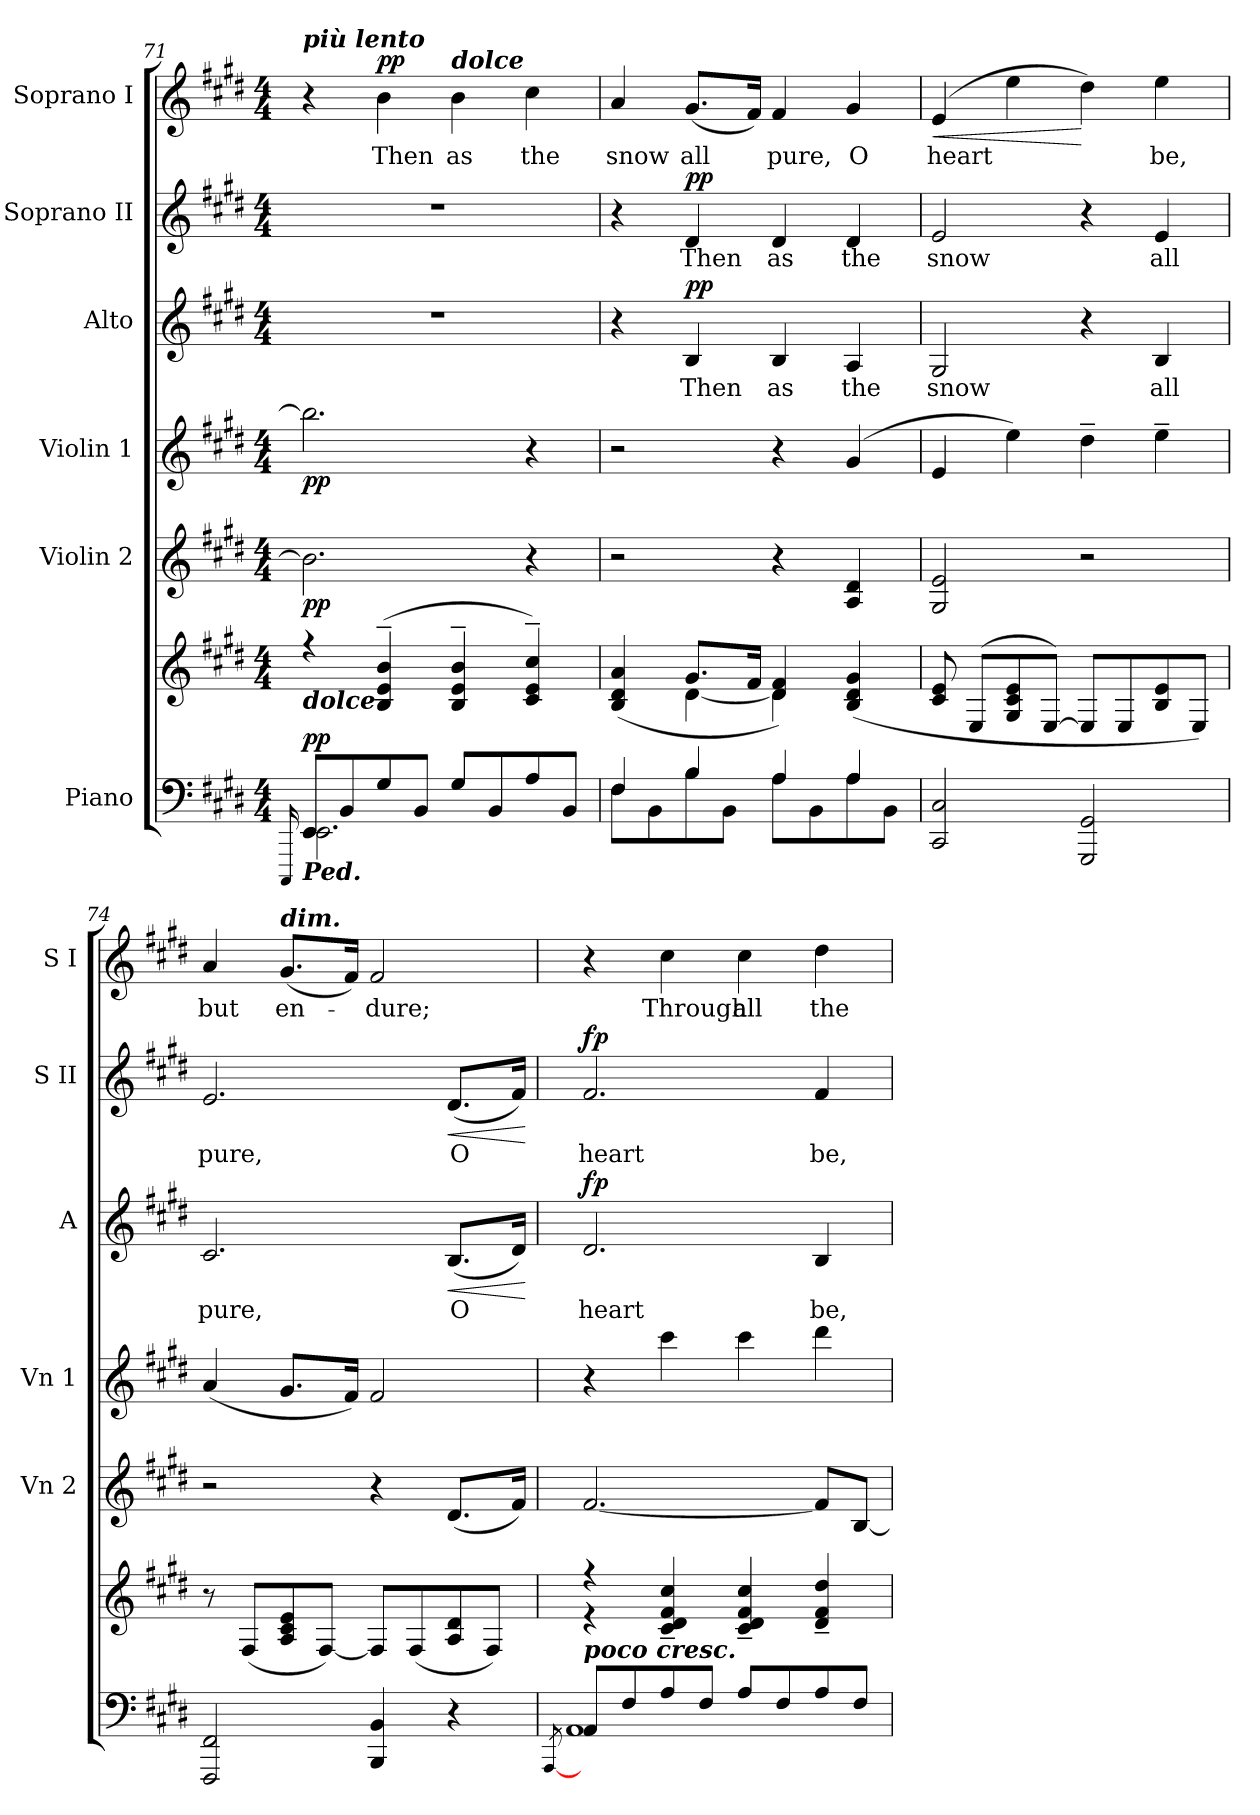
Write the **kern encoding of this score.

**kern	**kern	**dynam	**kern	**dynam	**kern	**dynam	**kern	**text	**dynam	**kern	**text	**dynam	**kern	**text	**dynam
*part6	*part6	*part6	*part5	*part5	*part4	*part4	*part3	*part3	*part3	*part2	*part2	*part2	*part1	*part1	*part1
*staff7	*staff6	*staff6/7	*staff5	*staff5	*staff4	*staff4	*staff3	*staff3	*staff3	*staff2	*staff2	*staff2	*staff1	*staff1	*staff1
*I"Piano	*	*	*I"Violin 2	*	*I"Violin 1	*	*I"Alto	*	*	*I"Soprano II	*	*	*I"Soprano I	*	*
*	*	*	*I'Vn 2	*	*I'Vn 1	*	*I'A	*	*	*I'S II	*	*	*I'S I	*	*
*clefF4	*clefG2	*	*clefG2	*	*clefG2	*	*clefG2	*	*	*clefG2	*	*	*clefG2	*	*
*k[f#c#g#d#]	*k[f#c#g#d#]	*	*k[f#c#g#d#]	*	*k[f#c#g#d#]	*	*k[f#c#g#d#]	*	*	*k[f#c#g#d#]	*	*	*k[f#c#g#d#]	*	*
*E:	*E:	*	*E:	*	*E:	*	*E:	*	*	*E:	*	*	*E:	*	*
*M4/4	*M4/4	*	*M4/4	*	*M4/4	*	*M4/4	*	*	*M4/4	*	*	*M4/4	*	*
=71	=71	=71	=71	=71	=71	=71	=71	=71	=71	=71	=71	=71	=71	=71	=71
*^	*	*	*	*	*	*	*	*	*	*	*	*	*	*	*
.	16qqCCC#/	.	.	.	.	.	.	.	.	.	.	.	.	.	.	.
*	*	*^	*	*	*	*	*	*	*	*	*	*	*	*	*	*
!	!	!	!	!	!	!	!	!	!	!	!	!	!	!	!LO:TX:a:Bi:t=più lento	!	!
!	!	!LO:TX:b:Bi:t=dolce	!	!	!	!	!	!	!	!	!	!	!	!	!	!	!
!LO:TX:b:Bi:t=Ped.	!	!	!	!	!	!	!	!	!	!	!	!	!	!	!	!	!
!	!	!	!	!LO:DY:a=2	!	!LO:DY:b	!	!LO:DY:b	!	!	!	!	!	!	!	!	!
8EE/L	2.EE\	4r	1ryy	pp	2.b]	pp	2.bb]	pp	1r	.	.	1r	.	.	4r	.	.
8BB/	.	.	.	.	.	.	.	.	.	.	.	.	.	.	.	.	.
!	!	!	!	!	!	!	!	!	!	!	!	!	!	!	!	!LO:LY:b	!LO:DY:b
8G#/	.	(>4B/~ 4e/~ 4b/~	.	.	.	.	.	.	.	.	.	.	.	.	4b	Then	pp
8BB/J	.	.	.	.	.	.	.	.	.	.	.	.	.	.	.	.	.
!	!	!	!	!	!	!	!	!	!	!	!	!	!	!	!LO:TX:a:Bi:t=dolce	!	!
!	!	!	!	!	!	!	!	!	!	!	!	!	!	!	!	!LO:LY:b	!
8G#/L	.	4B/~ 4e/~ 4b/~	.	.	.	.	.	.	.	.	.	.	.	.	4b	as	.
8BB/	.	.	.	.	.	.	.	.	.	.	.	.	.	.	.	.	.
!	!	!	!	!	!	!	!	!	!	!	!	!	!	!	!	!LO:LY:b	!
8A/	4ryy	4c#/~ 4e/~ 4cc#/~)	.	.	4r	.	4r	.	.	.	.	.	.	.	4cc#	the	.
8BB/J	.	.	.	.	.	.	.	.	.	.	.	.	.	.	.	.	.
=72	=72	=72	=72	=72	=72	=72	=72	=72	=72	=72	=72	=72	=72	=72	=72	=72	=72
!	!	!	!	!	!	!	!	!	!	!	!	!	!	!	!	!LO:LY:b	!
4F#/	8F#\L	(>4B/ 4d#/ 4a/	4ryy	.	2r	.	2r	.	4r	.	.	4r	.	.	4a	snow	.
.	8BB\	.	.	.	.	.	.	.	.	.	.	.	.	.	.	.	.
!	!	!	!	!	!	!	!	!	!	!LO:LY:b	!LO:DY:b	!	!LO:LY:b	!LO:DY:b	!	!LO:LY:b	!
4B/	8B\	8.g#/L	[4d#\	.	.	.	.	.	4B	Then	pp	4d#	Then	pp	(<8.g#L	all	.
.	8BB\J	.	.	.	.	.	.	.	.	.	.	.	.	.	.	.	.
.	.	16f#/J	.	.	.	.	.	.	.	.	.	.	.	.	16f#J)	.	.
!	!	!	!	!	!	!	!	!	!	!LO:LY:b	!	!	!LO:LY:b	!	!	!LO:LY:b	!
4A/	8A\L	4d#/ 4f#/)	4d#\]	.	4r	.	4r	.	4B	as	.	4d#	as	.	4f#	pure,	.
.	8BB\	.	.	.	.	.	.	.	.	.	.	.	.	.	.	.	.
!	!	!	!	!	!	!	!	!	!	!LO:LY:b	!	!	!LO:LY:b	!	!	!LO:LY:b	!
4A/	8A\	(<4B/ 4d#/ 4g#/	4ryy	.	4A 4d#	.	(<4g#	.	4A	the	.	4d#	the	.	4g#	O	.
.	8BB\J	.	.	.	.	.	.	.	.	.	.	.	.	.	.	.	.
!!LO:LB:g=z
=73	=73	=73	=73	=73	=73	=73	=73	=73	=73	=73	=73	=73	=73	=73	=73	=73	=73
!	!	!	!	!	!	!	!	!	!	!LO:LY:b	!	!	!LO:LY:b	!	!	!LO:LY:b	!LO:HP:b
2CC#/ 2C#/	2ryy	8c# 8e	1ryy	.	2G# 2e	.	4e	.	2G#	snow	.	2e	snow	.	(<4e	heart	<
.	.	(<8EL	.	.	.	.	.	.	.	.	.	.	.	.	.	.	.
.	.	8G# 8c# 8e	.	.	.	.	4ee)	.	.	.	.	.	.	.	4ee	.	.
.	.	[8EJ)	.	.	.	.	.	.	.	.	.	.	.	.	.	.	.
2GGG#/ 2GG#/	2ryy	8EL]	.	.	2r	.	4dd#~	.	4r	.	.	4r	.	.	4dd#)	.	[
.	.	8E	.	.	.	.	.	.	.	.	.	.	.	.	.	.	.
!	!	!	!	!	!	!	!	!	!	!LO:LY:b	!	!	!LO:LY:b	!	!	!LO:LY:b	!
.	.	8B 8e	.	.	.	.	4ee~	.	4B	all	.	4e	all	.	4ee	be,	.
.	.	8EJ)	.	.	.	.	.	.	.	.	.	.	.	.	.	.	.
=74	=74	=74	=74	=74	=74	=74	=74	=74	=74	=74	=74	=74	=74	=74	=74	=74	=74
!	!	!	!	!	!	!	!	!	!	!LO:LY:b	!	!	!LO:LY:b	!	!	!LO:LY:b	!
2FFF#/ 2FF#/	2ryy	8r	2ryy	.	2r	.	(<4a	.	2.c#	pure,	.	2.e	pure,	.	4a	but	.
.	.	(<8F#L	.	.	.	.	.	.	.	.	.	.	.	.	.	.	.
!	!	!	!	!	!	!	!	!	!	!	!	!	!	!	!LO:TX:a:Bi:t=dim.	!	!
!	!	!	!	!	!	!	!	!	!	!	!	!	!	!	!	!LO:LY:b	!
.	.	8A 8c# 8e	.	.	.	.	8.g#L	.	.	.	.	.	.	.	(<8.g#L	en-	.
.	.	[8F#J)	.	.	.	.	.	.	.	.	.	.	.	.	.	.	.
.	.	.	.	.	.	.	16f#J)	.	.	.	.	.	.	.	16f#J)	.	.
!	!	!	!	!	!	!	!	!	!	!	!	!	!	!	!	!LO:LY:b	!
4BBB/ 4BB/	2ryy	8F#L]	2ryy	.	4r	.	2f#	.	.	.	.	.	.	.	2f#	dure;	.
.	.	(<8F#	.	.	.	.	.	.	.	.	.	.	.	.	.	.	.
!	!	!	!	!	!	!	!	!	!	!LO:LY:b	!LO:HP:b	!	!LO:LY:b	!LO:HP:b	!	!	!
4r	.	8A 8d#	.	.	(<8.d#L	.	.	.	(<8.BL	O	<	(<8.d#L	O	<	.	.	.
.	.	8F#J)	.	.	.	.	.	.	.	.	.	.	.	.	.	.	.
.	.	.	.	.	16f#J)	.	.	.	16d#J)	.	.	16f#J)	.	.	.	.	.
*v	*v	*	*	*	*	*	*	*	*	*	*	*	*	*	*	*	*
*	*v	*v	*	*	*	*	*	*	*	*	*	*	*	*	*	*
.	.	.	.	.	.	.	.	.	[	.	.	[	.	.	.
=75	=75	=75	=75	=75	=75	=75	=75	=75	=75	=75	=75	=75	=75	=75	=75
*^	*	*	*	*	*	*	*	*	*	*	*	*	*	*	*
.	[8qAAA/	.	.	.	.	.	.	.	.	.	.	.	.	.	.	.
*	*	*^	*	*	*	*	*	*	*	*	*	*	*	*	*	*
!LO:TX:a:Bi:t=poco cresc.	!	!	!	!	!	!	!	!	!	!	!	!	!	!	!	!	!
!	!	!	!	!	!	!	!	!	!	!LO:LY:b	!LO:DY:b	!	!LO:LY:b	!LO:DY:b	!	!	!
8AA/L	1AA\	4r	4r	.	[2.f#	.	4r	.	2.d#	heart	fp	2.f#	heart	fp	4r	.	.
8F#/	.	.	.	.	.	.	.	.	.	.	.	.	.	.	.	.	.
!	!	!	!	!	!	!	!	!	!	!	!	!	!	!	!	!LO:LY:b	!
8A/	.	4c#~ 4d#~ 4f#~ 4cc#~	4ryy	.	.	.	4ccc#	.	.	.	.	.	.	.	4cc#	Through	.
8F#/J	.	.	.	.	.	.	.	.	.	.	.	.	.	.	.	.	.
!	!	!	!	!	!	!	!	!	!	!	!	!	!	!	!	!LO:LY:b	!
8A/L	.	4c#~ 4d#~ 4f#~ 4cc#~	4ryy	.	.	.	4ccc#	.	.	.	.	.	.	.	4cc#	all	.
8F#/	.	.	.	.	.	.	.	.	.	.	.	.	.	.	.	.	.
!	!	!	!	!	!	!	!	!	!	!LO:LY:b	!	!	!LO:LY:b	!	!	!LO:LY:b	!
8A/	.	4d#~ 4f#~ 4dd#~	4ryy	.	8f#L]	.	4ddd#	.	4B	be,	.	4f#	be,	.	4dd#	the	.
8F#/J	.	.	.	.	[8BJ	.	.	.	.	.	.	.	.	.	.	.	.
*v	*v	*	*	*	*	*	*	*	*	*	*	*	*	*	*	*	*
*	*v	*v	*	*	*	*	*	*	*	*	*	*	*	*	*	*
=	=	=	=	=	=	=	=	=	=	=	=	=	=	=	=
*-	*-	*-	*-	*-	*-	*-	*-	*-	*-	*-	*-	*-	*-	*-	*-
